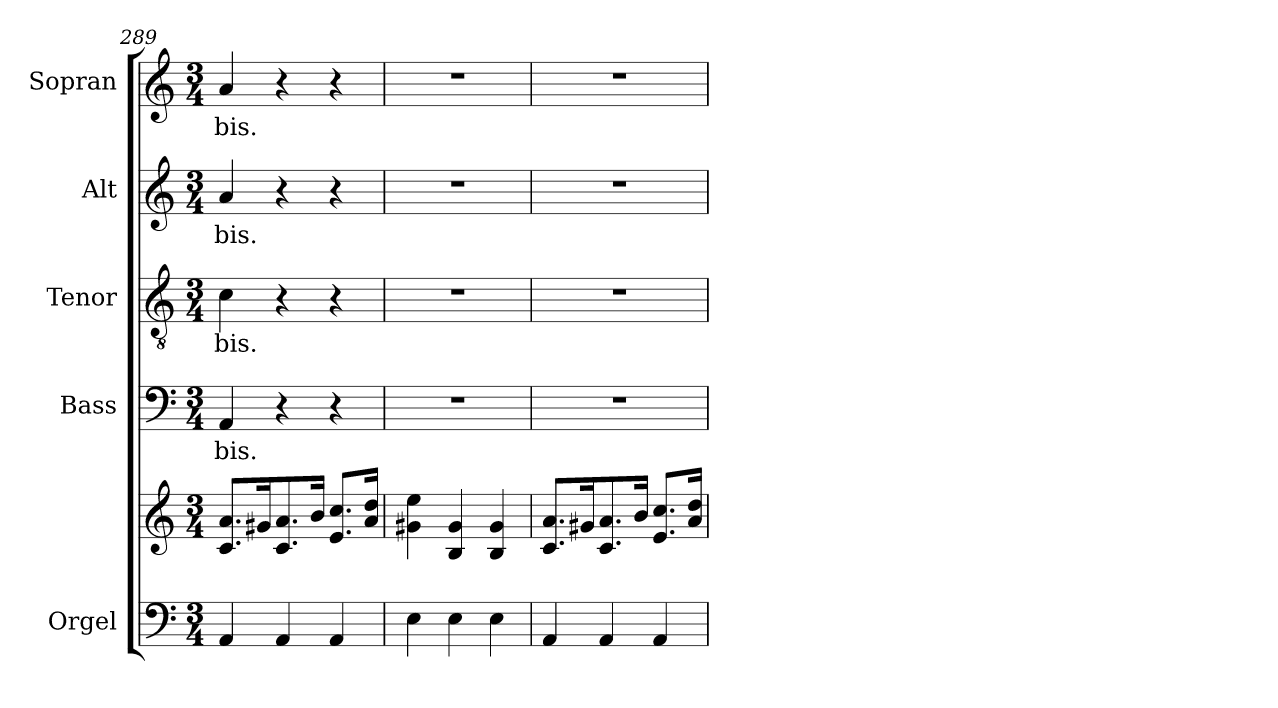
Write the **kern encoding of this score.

**kern	**kern	**kern	**text	**kern	**text	**kern	**text	**kern	**text
*part5	*part5	*part4	*part4	*part3	*part3	*part2	*part2	*part1	*part1
*staff6	*staff5	*staff4	*staff4	*staff3	*staff3	*staff2	*staff2	*staff1	*staff1
*I"Orgel	*	*I"Bass	*	*I"Tenor	*	*I"Alt	*	*I"Sopran	*
*I'Org.	*	*I'B.	*	*I'T.	*	*I'A.	*	*I'S.	*
*clefF4	*clefG2	*clefF4	*	*clefGv2	*	*clefG2	*	*clefG2	*
*k[]	*k[]	*k[]	*	*k[]	*	*k[]	*	*k[]	*
*C:	*C:	*C:	*	*C:	*	*C:	*	*C:	*
*M3/4	*M3/4	*M3/4	*	*M3/4	*	*M3/4	*	*M3/4	*
=289	=289	=289	=289	=289	=289	=289	=289	=289	=289
!	!	!	!LO:LY:b	!	!LO:LY:b	!	!LO:LY:b	!	!LO:LY:b
4AA/	8.c/ 8.a/L	4AA/	-bis.	4c\	-bis.	4a/	-bis.	4a/	-bis.
.	16g#X/k	.	.	.	.	.	.	.	.
4AA/	8.c/ 8.a/	4r	.	4r	.	4r	.	4r	.
.	16b/Jk	.	.	.	.	.	.	.	.
4AA/	8.e/ 8.cc/L	4r	.	4r	.	4r	.	4r	.
.	16a/ 16dd/Jk	.	.	.	.	.	.	.	.
=290	=290	=290	=290	=290	=290	=290	=290	=290	=290
4E\	4g#X\ 4ee\	2.r	.	2.r	.	2.r	.	2.r	.
4E\	4B/ 4g#/	.	.	.	.	.	.	.	.
4E\	4B/ 4g#/	.	.	.	.	.	.	.	.
=291	=291	=291	=291	=291	=291	=291	=291	=291	=291
4AA/	8.c/ 8.a/L	2.r	.	2.r	.	2.r	.	2.r	.
.	16g#X/k	.	.	.	.	.	.	.	.
4AA/	8.c/ 8.a/	.	.	.	.	.	.	.	.
.	16b/Jk	.	.	.	.	.	.	.	.
4AA/	8.e/ 8.cc/L	.	.	.	.	.	.	.	.
.	16a/ 16dd/Jk	.	.	.	.	.	.	.	.
=	=	=	=	=	=	=	=	=	=
*-	*-	*-	*-	*-	*-	*-	*-	*-	*-
